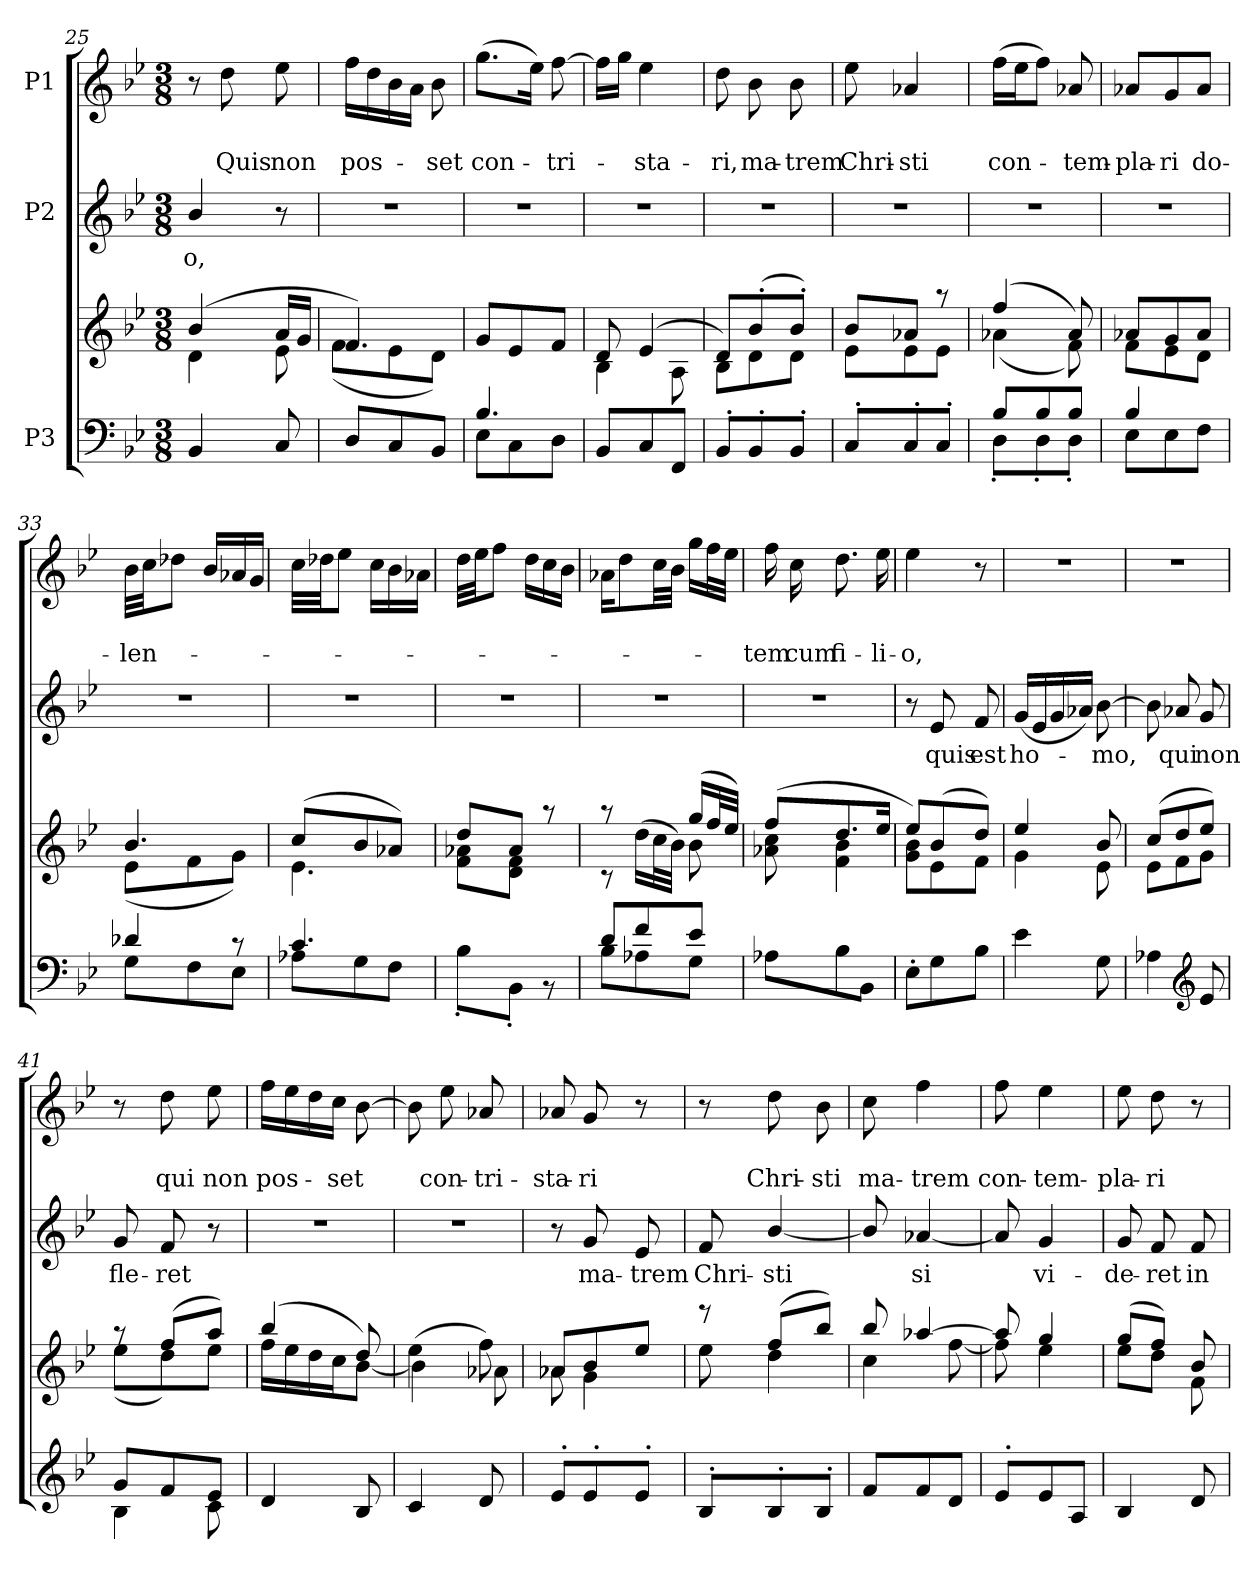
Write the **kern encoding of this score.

**kern	**kern	**kern	**text	**kern	**text	**text
*part3	*part3	*part2	*part2	*part1	*part1	*part1
*staff4	*staff3	*staff2	*staff2	*staff1	*staff1	*staff1
*I"P3	*	*I"P2	*	*I"P1	*	*
!!LO:PB:g=z
*clefF4	*clefG2	*clefG2	*	*clefG2	*	*
*k[b-e-]	*k[b-e-]	*k[b-e-]	*	*k[b-e-]	*	*
*B-:	*B-:	*B-:	*	*B-:	*	*
*M3/8	*M3/8	*M3/8	*	*M3/8	*	*
=25	=25	=25	=25	=25	=25	=25
*^	*^	*	*	*	*	*
!	!	!	!	!	!LO:LY:b	!	!	!
4BB-/	4.ryy	(>4b-/	4d\	4b-/	-o,	8r	.	.
!	!	!	!	!	!	!	!	!LO:LY:b
.	.	.	.	.	.	8dd\	.	Quis
!	!	!	!	!	!	!	!	!LO:LY:b
8C/	.	16a/LL	8e-\	8r	.	8ee-\	.	non
.	.	16g/JJ	.	.	.	.	.	.
=26	=26	=26	=26	=26	=26	=26	=26	=26
!	!	!	!	!LO:N:vis=1	!	!	!	!LO:LY:b
8D/L	4.ryy	4.f/)	(<8f\L	4.r	.	16ff\LL	.	pos-
.	.	.	.	.	.	16dd\	.	.
8C/	.	.	8e-\	.	.	16b-\	.	.
.	.	.	.	.	.	16a\JJ	.	.
!	!	!	!	!	!	!	!	!LO:LY:b
8BB-/J	.	.	8d\J)	.	.	8b-\	.	-set
=27	=27	=27	=27	=27	=27	=27	=27	=27
!	!	!	!	!LO:N:vis=1	!	!	!	!LO:LY:b
4.B-/	8E-\L	8g/L	4.ryy	4.r	.	(>8.gg\L	.	con-
.	8C\	8e-/	.	.	.	.	.	.
.	.	.	.	.	.	16ee-\Jk)	.	.
!	!	!	!	!	!	!	!	!LO:LY:b
.	8D\J	8f/J	.	.	.	[>8ff\	.	-tri-
=28	=28	=28	=28	=28	=28	=28	=28	=28
!	!	!	!	!LO:N:vis=1	!	!	!	!
8BB-/L	4.ryy	8d/	4B-\	4.r	.	16ff\LL]	.	.
.	.	.	.	.	.	16gg\JJ	.	.
!	!	!	!	!	!	!	!	!LO:LY:b
8C/	.	(>4e-/	.	.	.	4ee-\	.	-sta-
8FF/J	.	.	8A\	.	.	.	.	.
=29	=29	=29	=29	=29	=29	=29	=29	=29
!	!	!	!	!LO:N:vis=1	!	!	!	!LO:LY:b
8BB-'>/L	4.ryy	8d/L)	8B-\L	4.r	.	8dd\	.	-ri,
!	!	!	!	!	!	!	!	!LO:LY:b
8BB-'>/	.	(>8b-'</	8d\	.	.	8b-\	.	ma-
!	!	!	!	!	!	!	!	!LO:LY:b
8BB-'>/J	.	8b-'</J)	8d\J	.	.	8b-\	.	-trem
=30	=30	=30	=30	=30	=30	=30	=30	=30
!	!	!	!	!LO:N:vis=1	!	!	!	!LO:LY:b
8C'>/L	4.ryy	8b-/L	8e-\L	4.r	.	8ee-\	.	Chri-
!	!	!	!	!	!	!	!	!LO:LY:b
8C'>/	.	8a-X/J	8e-\	.	.	4a-X/	.	-sti
8C'>/J	.	8raa	8e-\J	.	.	.	.	.
=31	=31	=31	=31	=31	=31	=31	=31	=31
!	!	!	!	!LO:N:vis=1	!	!	!	!LO:LY:b
8B-/L	8D'<\L	(>4ff/	(<4a-X\	4.r	.	(>16ff\LL	.	con-
.	.	.	.	.	.	16ee-\J	.	.
8B-/	8D'<\	.	.	.	.	8ff\J)	.	.
!	!	!	!	!	!	!	!	!LO:LY:b
8B-/J	8D'<\J	8a-i/)	8f\)	.	.	8a-X/	.	-tem-
=32	=32	=32	=32	=32	=32	=32	=32	=32
!	!	!	!	!LO:N:vis=1	!	!	!	!LO:LY:b
4B-/	8E-\L	8a-X/L	8f\L	4.r	.	8a-X/L	.	-pla-
!	!	!	!	!	!	!	!	!LO:LY:b
.	8E-\	8g/	8e-\	.	.	8g/	.	-ri
!	!	!	!	!	!	!	!	!LO:LY:b
8ryy	8F\J	8a-/J	8d\J	.	.	8a-/J	.	do-
=33	=33	=33	=33	=33	=33	=33	=33	=33
!	!	!	!	!LO:N:vis=1	!	!	!	!LO:LY:b
4d-X/	8G\L	4.b-/	(<8e-\L	4.r	.	32b-\LLL	.	-len-
.	.	.	.	.	.	32cc\JJ	.	.
.	.	.	.	.	.	8dd-X\J	.	.
.	8F\	.	8f\	.	.	.	.	.
.	.	.	.	.	.	16b-/LL	.	.
8rc	8E-\J	.	8g\J)	.	.	16a-X/	.	.
.	.	.	.	.	.	16g/JJ	.	.
!!LO:LB:g=z
=34	=34	=34	=34	=34	=34	=34	=34	=34
!	!	!	!	!LO:N:vis=1	!	!	!	!
4.c/	8A-X\L	(>8cc/L	4.e-\	4.r	.	32cc\LLL	.	.
.	.	.	.	.	.	32dd-X\JJ	.	.
.	.	.	.	.	.	8ee-\J	.	.
.	8G\	8b-/	.	.	.	.	.	.
.	.	.	.	.	.	16cc\LL	.	.
.	8F\J	8a-X/J)	.	.	.	16b-\	.	.
.	.	.	.	.	.	16a-X\JJ	.	.
=35	=35	=35	=35	=35	=35	=35	=35	=35
!	!	!	!	!LO:N:vis=1	!	!	!	!
4.ryy	8B-'>\L	8dd/L	8f\ 8a-X\L	4.r	.	32dd\LLL	.	.
.	.	.	.	.	.	32ee-\JJ	.	.
.	.	.	.	.	.	8ff\J	.	.
.	8BB-'>\J	8a-i/J	8d\ 8f\J	.	.	.	.	.
.	.	.	.	.	.	16dd\LL	.	.
.	8r	8raa	8ryy	.	.	16cc\	.	.
.	.	.	.	.	.	16b-\JJ	.	.
=36	=36	=36	=36	=36	=36	=36	=36	=36
!	!	!	!	!LO:N:vis=1	!	!	!	!
8d/L	8B-\L	8raa	8rc	4.r	.	16a-X\KL	.	.
.	.	.	.	.	.	8dd\	.	.
8f/	8A-X\	8ryy	(>16dd\LL	.	.	.	.	.
.	.	.	32cc\L	.	.	32cc\LL	.	.
.	.	.	32b-\JJJ)	.	.	32b-\JJJ	.	.
8e-/J	8G\J	(>16gg/LL	8b-\	.	.	16gg\LL	.	.
.	.	32ff/L	.	.	.	32ff\L	.	.
.	.	32ee-/JJJ)	.	.	.	32ee-\JJJ	.	.
=37	=37	=37	=37	=37	=37	=37	=37	=37
!	!	!	!	!LO:N:vis=1	!	!	!	!LO:LY:b
8A-X\L	4.ryy	(>8ff/L	8a-X\ 8cc\	4.r	.	16ff\	.	-tem
!	!	!	!	!	!	!	!	!LO:LY:b
.	.	.	.	.	.	16cc\	.	cum
!	!	!	!	!	!	!	!	!LO:LY:b
8B-\	.	8.dd/	4f\ 4b-\	.	.	8.dd\	.	fi-
8BB-\J	.	.	.	.	.	.	.	.
!	!	!	!	!	!	!	!	!LO:LY:b
.	.	16ee-/Jk	.	.	.	16ee-\	.	-li-
=38	=38	=38	=38	=38	=38	=38	=38	=38
!	!	!	!	!	!	!	!	!LO:LY:b
8E-'>\L	4.ryy	8ee-/L)	8g\ 8b-\L	8r	.	4ee-\	.	-o,
!	!	!	!	!	!LO:LY:b	!	!	!
8G\	.	(>8b-/	8e-\	8e-/	quis	.	.	.
!	!	!	!	!	!LO:LY:b	!	!	!
8B-\J	.	8dd/J)	8f\J	8f/	est	8r	.	.
=39	=39	=39	=39	=39	=39	=39	=39	=39
!	!	!	!	!	!LO:LY:b	!LO:N:vis=1	!	!
4e-\	4.ryy	4ee-/	4g\	(<16g/LL	ho-	4.r	.	.
.	.	.	.	16e-/	.	.	.	.
.	.	.	.	16g/	.	.	.	.
.	.	.	.	16a-X/JJ)	.	.	.	.
!	!	!	!	!	!LO:LY:b	!	!	!
8G\	.	8b-/	8e-\	[>8b-\	-mo,	.	.	.
=40	=40	=40	=40	=40	=40	=40	=40	=40
!	!	!	!	!	!	!LO:N:vis=1	!	!
4A-X\	4ryy	(>8cc/L	8e-\L	8b-\]	.	4.r	.	.
!	!	!	!	!	!LO:LY:b	!	!	!
.	.	8dd/	8f\	8a-X/	qui	.	.	.
*clefG2	*	*	*	*	*	*	*	*
!	!	!	!	!	!LO:LY:b	!	!	!
8e-/	8ryy	8ee-/J)	8g\J	8g/	non	.	.	.
!!LO:LB:g=z
=41	=41	=41	=41	=41	=41	=41	=41	=41
!	!	!	!	!	!LO:LY:b	!	!	!
8g/L	4B-\	8raa	(<8ee-\L	8g/	fle-	8r	.	.
!	!	!	!	!	!LO:LY:b	!	!	!LO:LY:b
8f/	.	(>8ff/L	8dd\)	8f/	-ret	8dd\	.	qui
!	!	!	!	!	!	!	!	!LO:LY:b
8e-/J	8c\	8aa/J)	8ee-\J	8r	.	8ee-\	.	non
=42	=42	=42	=42	=42	=42	=42	=42	=42
!	!	!	!	!LO:N:vis=1	!	!	!	!LO:LY:b
4ryy	4d/	(>4bb-/	16ff\LL	4.r	.	16ff\LL	.	pos-
.	.	.	16ee-\	.	.	16ee-\	.	.
.	.	.	16dd\	.	.	16dd\	.	.
!	!	!	!	!	!	!	!	!LO:LY:b
.	.	.	16cc\J	.	.	16cc\JJ	.	-set
8B-/	8ryy	8dd/)	[<8b-\J	.	.	[>8b-\	.	.
=43	=43	=43	=43	=43	=43	=43	=43	=43
!	!	!	!	!LO:N:vis=1	!	!	!	!
4c/	4.ryy	(>4ee-\	4b-\]	4.r	.	8b-\]	.	.
!	!	!	!	!	!	!	!	!LO:LY:b
.	.	.	.	.	.	8ee-\	.	con-
!	!	!	!	!	!	!	!	!LO:LY:b
8d/	.	8ff\)	8a-X\	.	.	8a-X/	.	-tri-
=44	=44	=44	=44	=44	=44	=44	=44	=44
!	!	!	!	!	!	!	!	!LO:LY:b
8e-'>/L	4.ryy	8a-X/L	8a-X\	8r	.	8a-X/	.	-sta-
!	!	!	!	!	!LO:LY:b	!	!	!LO:LY:b
8e-'>/	.	8b-/	4g\	8g/	ma-	8g/	.	-ri
!	!	!	!	!	!LO:LY:b	!	!	!
8e-'>/J	.	8ee-/J	.	8e-/	-trem	8r	.	.
=45	=45	=45	=45	=45	=45	=45	=45	=45
!	!	!	!	!	!LO:LY:b	!	!	!
8B-'>/L	4.ryy	8reee	8ee-\	8f/	Chri-	8r	.	.
!	!	!	!	!	!LO:LY:b	!	!	!LO:LY:b
8B-'>/	.	(>8ff/L	4dd\	[<4b-/	-sti	8dd\	.	Chri-
!	!	!	!	!	!	!	!	!LO:LY:b
8B-'>/J	.	8bb-/J)	.	.	.	8b-\	.	-sti
=46	=46	=46	=46	=46	=46	=46	=46	=46
!	!	!	!	!	!	!	!	!LO:LY:b
8f/L	4.ryy	8bb-/	4cc\	8b-/]	.	8cc\	.	ma-
!	!	!	!	!	!LO:LY:b	!	!	!LO:LY:b
8f/	.	[>4aa-X/	.	[<4a-X/	si	4ff\	.	-trem
8d/J	.	.	[<8ff\	.	.	.	.	.
=47	=47	=47	=47	=47	=47	=47	=47	=47
!	!	!	!	!	!	!	!	!LO:LY:b
8e-'>/L	4.ryy	8aa-/]	8ff\]	8a-/]	.	8ff\	.	con-
!	!	!	!	!	!LO:LY:b	!	!	!LO:LY:b
8e-/	.	4gg/	4ee-\	4g/	vi-	4ee-\	.	-tem-
8A/J	.	.	.	.	.	.	.	.
=48	=48	=48	=48	=48	=48	=48	=48	=48
!	!	!	!	!	!LO:LY:b	!	!	!LO:LY:b
4B-/	4.ryy	(>8gg/L	8ee-\L	8g/	-de-	8ee-\	.	-pla-
!	!	!	!	!	!LO:LY:b	!	!	!LO:LY:b
.	.	8ff/J)	8dd\J	8f/	-ret	8dd\	.	-ri
!	!	!	!	!	!LO:LY:b	!	!	!
8d/	.	8b-/	8f\	8f/	in	8r	.	.
*v	*v	*	*	*	*	*	*	*
*	*v	*v	*	*	*	*	*
=	=	=	=	=	=	=
*-	*-	*-	*-	*-	*-	*-
